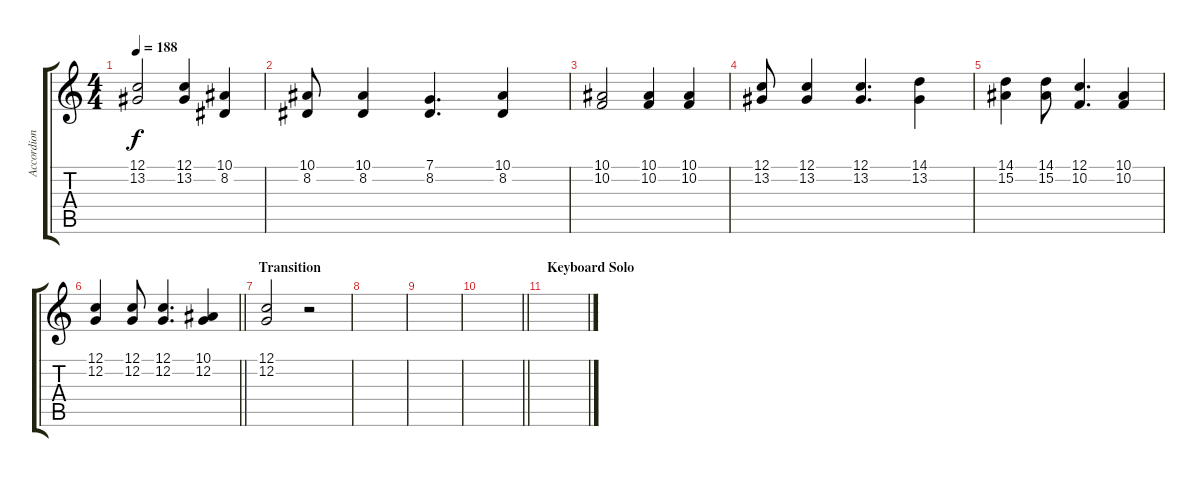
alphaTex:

\track ("Accordion" "Accordion") {instrument accordion}
\staff {score tabs}
\tuning (C4 G3 Eb3 Bb2 F2 C2) {hide}
\ts (4 4)
\tempo 188
\clef g2
\ks c
(12.1 13.2).2{dy f} (12.1 13.2).4 (10.1 8.2).4 |
(10.1 8.2).8 (10.1 8.2).4 (7.1 8.2).4{d} (10.1 8.2).4 |
(10.1 10.2).2 (10.1 10.2).4 (10.1 10.2).4 |
(12.1 13.2).8 (12.1 13.2).4 (12.1 13.2).4{d} (14.1 13.2).4 |
(14.1 15.2).4 (14.1 15.2).8 (12.1 10.2).4{d} (10.1 10.2).4 |
\barLineRight lightlight
(12.1 12.2).4 (12.1 12.2).8 (12.1 12.2).4{d} (10.1 12.2).4 |
\section ("" "Transition")
(12.1 12.2).2 r.2 |
|
|
\barLineRight lightlight
|
\section ("" "Keyboard Solo")
